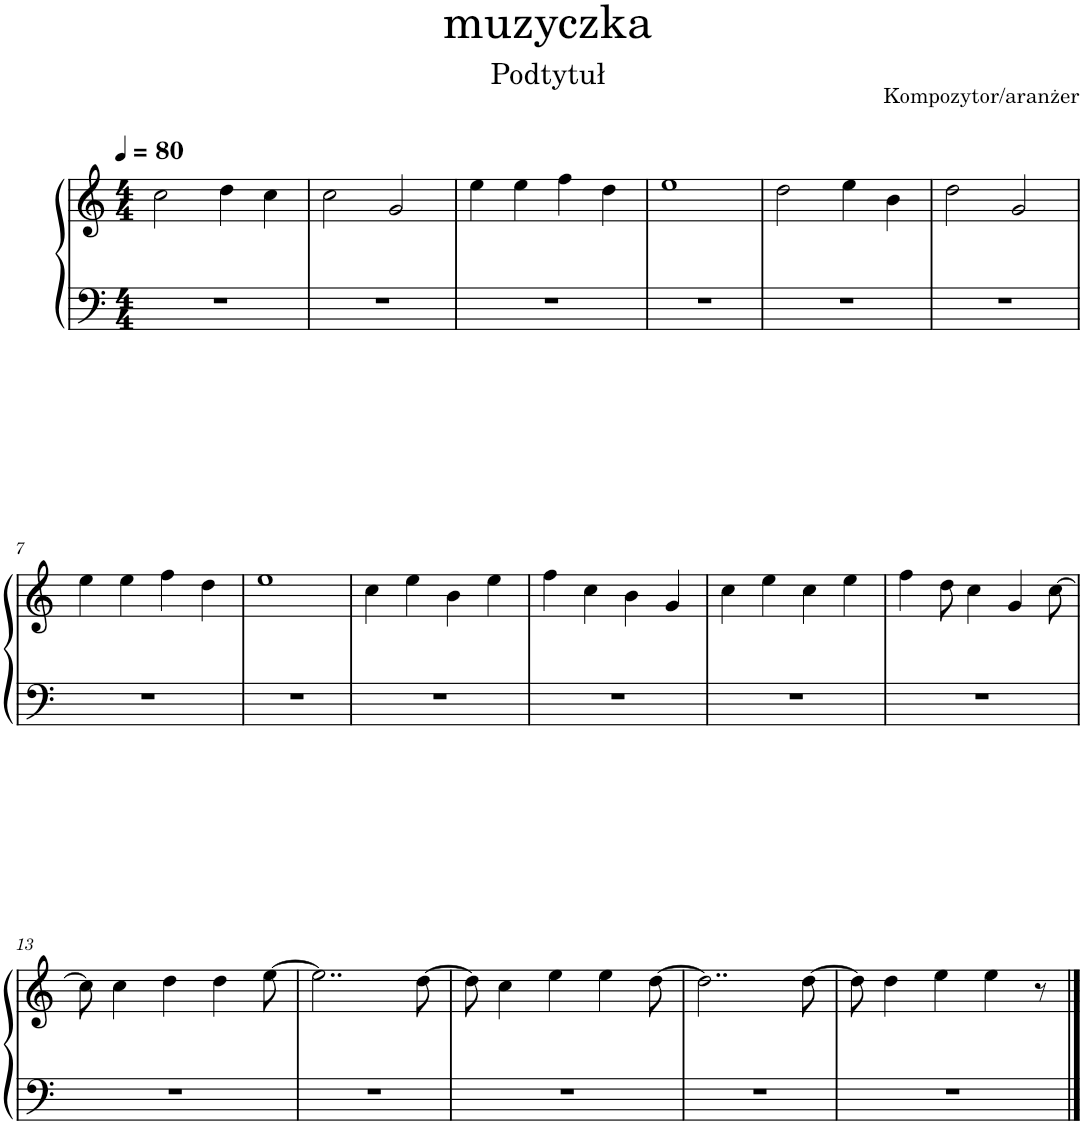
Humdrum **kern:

**kern	**kern
*part1	*part1
*staff2	*staff1
*I"Piano	*
*I'P-no	*
*clefF4	*clefG2
*k[]	*k[]
*M4/4	*M4/4
*MM80	*MM80
=1	=1
1r	2cc\
.	4dd\
.	4cc\
=2	=2
1r	2cc\
.	2g/
=3	=3
1r	4ee\
.	4ee\
.	4ff\
.	4dd\
=4	=4
1r	1ee
=5	=5
1r	2dd\
.	4ee\
.	4b\
=6	=6
1r	2dd\
.	2g/
!!LO:LB:g=z
=7	=7
1r	4ee\
.	4ee\
.	4ff\
.	4dd\
=8	=8
1r	1ee
=9	=9
1r	4cc\
.	4ee\
.	4b\
.	4ee\
=10	=10
1r	4ff\
.	4cc\
.	4b\
.	4g/
=11	=11
1r	4cc\
.	4ee\
.	4cc\
.	4ee\
=12	=12
1r	4ff\
.	8dd\
.	4cc\
.	4g/
.	[8cc\
!!LO:LB:g=z
=13	=13
1r	8cc\]
.	4cc\
.	4dd\
.	4dd\
.	[8ee\
=14	=14
1r	2..ee\]
.	[8dd\
=15	=15
1r	8dd\]
.	4cc\
.	4ee\
.	4ee\
.	[8dd\
=16	=16
1r	2..dd\]
.	[8dd\
=17	=17
1r	8dd\]
.	4dd\
.	4ee\
.	4ee\
.	8r
==	==
*-	*-
